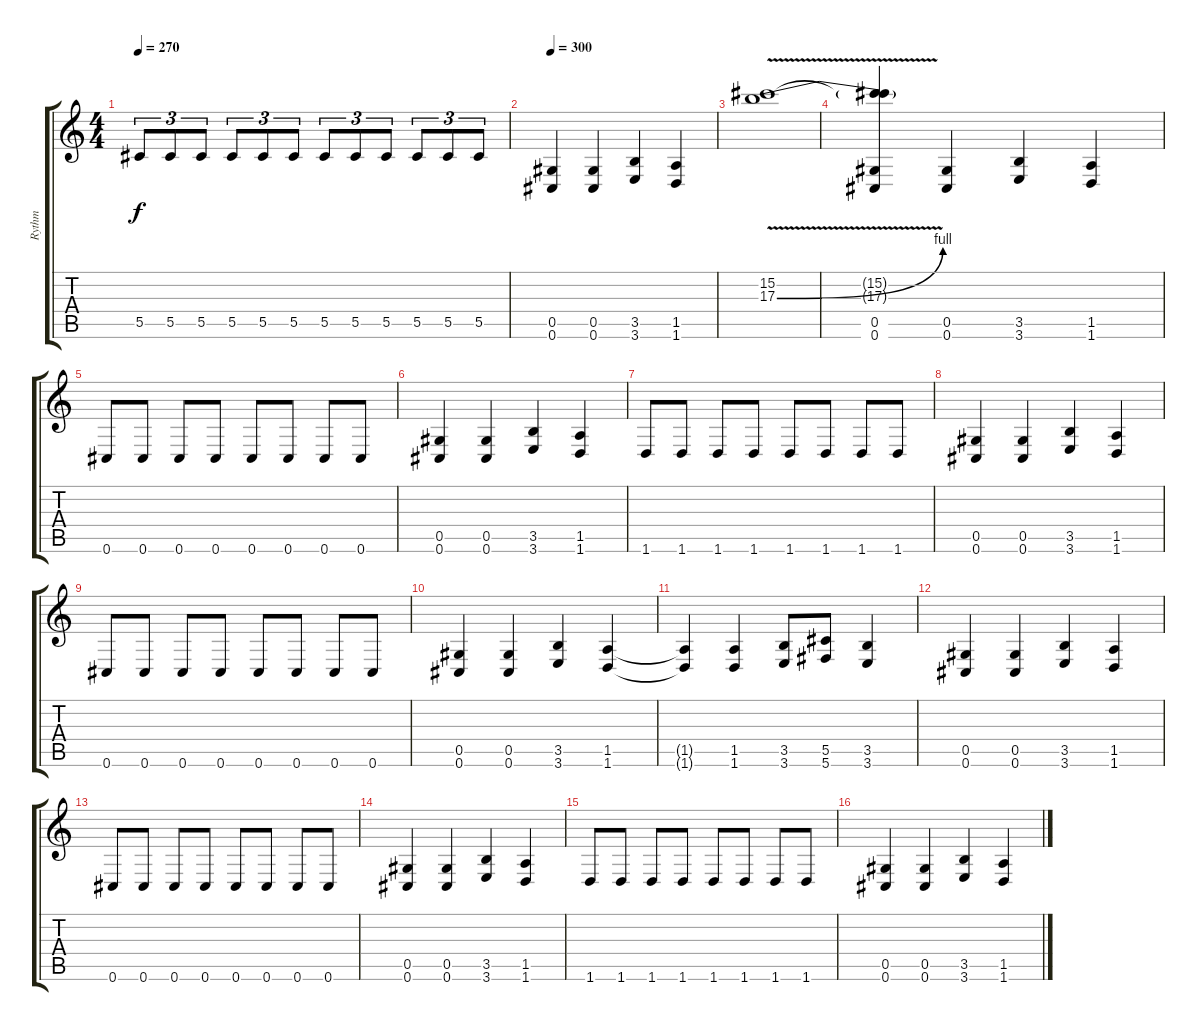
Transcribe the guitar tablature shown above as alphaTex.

\track ("Rythm" "Rythm") {instrument distortionguitar}
\staff {score tabs}
\tuning (Eb4 Bb3 Gb3 Db3 Ab2 Db2) {hide}
\ts (4 4)
\tempo 270
\clef g2
\ks c
5.5.8{tu (3 2) dy f} 5.5.8{tu (3 2)} 5.5.8{tu (3 2)} 5.5.8{tu (3 2)} 5.5.8{tu (3 2)} 5.5.8{tu (3 2)} 5.5.8{tu (3 2)} 5.5.8{tu (3 2)} 5.5.8{tu (3 2)} 5.5.8{tu (3 2)} 5.5.8{tu (3 2)} 5.5.8{tu (3 2)} |
\tempo 300
(0.5 0.6).4 (0.5 0.6).4 (3.5 3.6).4 (1.5 1.6).4 |
(15.2{v} 17.3{be (bend 0 0 60 4) v}).1{volume 8} |
(15.2{t} 17.3{t} 0.5 0.6).4{volume 12} (0.5 0.6).4 (3.5 3.6).4 (1.5 1.6).4 |
0.6.8 0.6.8 0.6.8 0.6.8 0.6.8 0.6.8 0.6.8 0.6.8 |
(0.5 0.6).4 (0.5 0.6).4 (3.5 3.6).4 (1.5 1.6).4 |
1.6.8 1.6.8 1.6.8 1.6.8 1.6.8 1.6.8 1.6.8 1.6.8 |
(0.5 0.6).4 (0.5 0.6).4 (3.5 3.6).4 (1.5 1.6).4 |
0.6.8 0.6.8 0.6.8 0.6.8 0.6.8 0.6.8 0.6.8 0.6.8 |
(0.5 0.6).4 (0.5 0.6).4 (3.5 3.6).4 (1.5 1.6).4 |
(1.5{t} 1.6{t}).4 (1.5 1.6).4 (3.5 3.6).8 (5.5 5.6).8 (3.5 3.6).4 |
(0.5 0.6).4 (0.5 0.6).4 (3.5 3.6).4 (1.5 1.6).4 |
0.6.8 0.6.8 0.6.8 0.6.8 0.6.8 0.6.8 0.6.8 0.6.8 |
(0.5 0.6).4 (0.5 0.6).4 (3.5 3.6).4 (1.5 1.6).4 |
1.6.8 1.6.8 1.6.8 1.6.8 1.6.8 1.6.8 1.6.8 1.6.8 |
(0.5 0.6).4 (0.5 0.6).4 (3.5 3.6).4 (1.5 1.6).4
